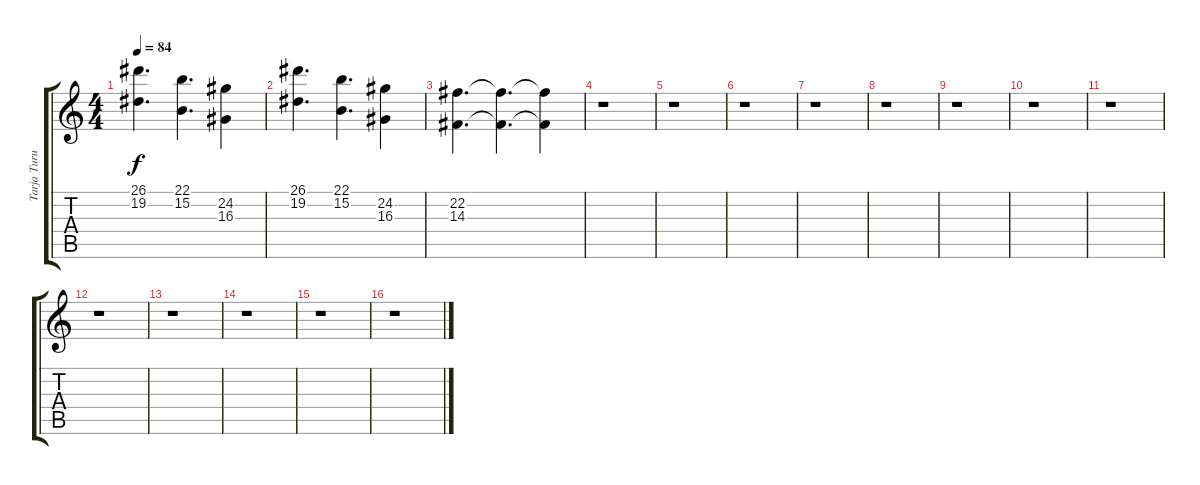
\track ("Tarja Turunen" "Tarja Turu") {instrument voiceoohs}
\staff {score tabs}
\tuning (Db4 Ab3 E3 B2 Gb2 Db2) {hide}
\ts (4 4)
\tempo 84
\clef g2
\ks c
(26.1 19.2).4{d dy f} (22.1 15.2).4{d} (24.2 16.3).4 |
(26.1 19.2).4{d} (22.1 15.2).4{d} (24.2 16.3).4 |
(22.2 14.3).4{d} (22.2{t} 14.3{t}).4{d} (22.2{t} 14.3{t}).4 |
r.1 |
r.1 |
r.1 |
r.1 |
r.1 |
r.1 |
r.1 |
r.1 |
r.1 |
r.1 |
r.1 |
r.1 |
r.1
